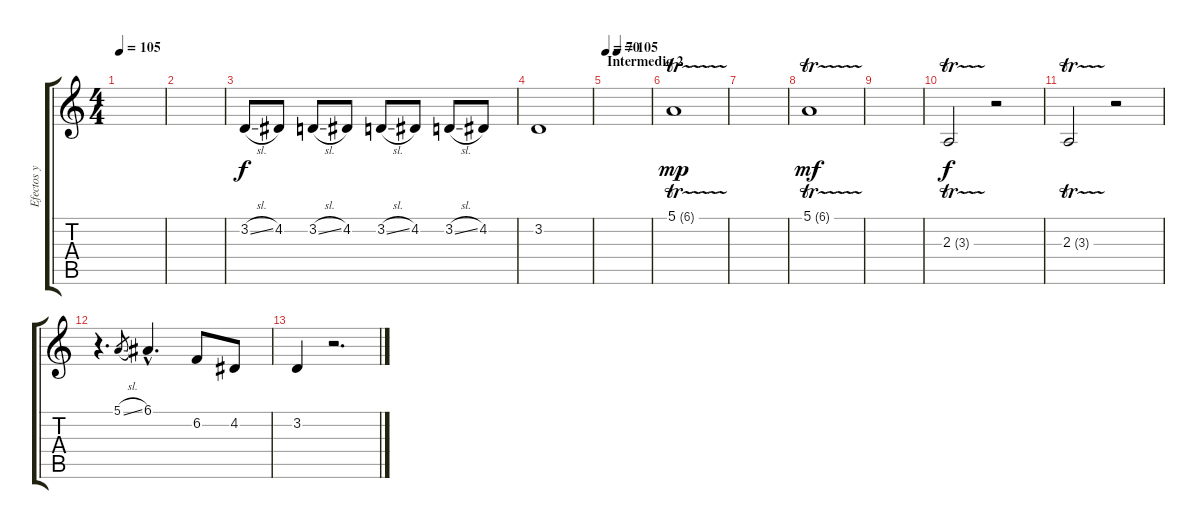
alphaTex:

\track ("Efectos y guitarra" "Efectos y ") {instrument electricpiano1}
\staff {score tabs}
\tuning (E4 B3 G3 D3 A2 E2) {hide}
\ts (4 4)
\tempo 105
\clef g2
\ks c
|
|
3.2{sl}.8 4.2.8 3.2{sl}.8 4.2.8 3.2{sl}.8 4.2.8 3.2{sl}.8 4.2.8 |
3.2.1 |
\section ("" "Intermedio 2")
\tempo 70
\tempo (105 0.25)
|
5.1{tr (6 32)}.1{dy mp} |
|
5.1{tr (6 32)}.1{dy mf} |
|
2.3{tr (3 32)}.2{dy f} r.2 |
2.3{tr (3 32)}.2 r.2 |
r.4{d} 5.1{sl}.8{gr} 6.1{hac}.4{d instrument electricguitarjazz} 6.2.8 4.2.8 |
3.2.4 r.2{d}
